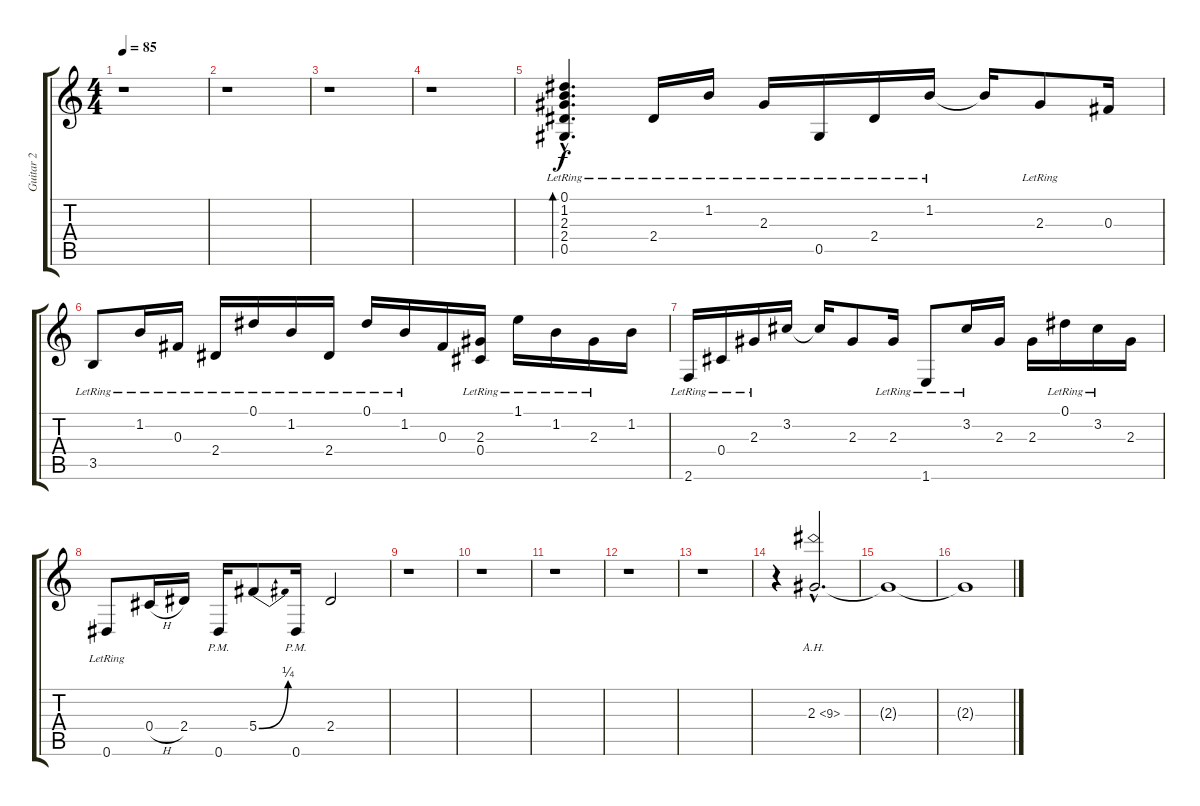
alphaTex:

\track ("Guitar 2" "Guitar 2") {instrument overdrivenguitar}
\staff {score tabs}
\tuning (Eb4 Bb3 Gb3 Db3 Ab2 Eb2) {hide}
\ts (4 4)
\tempo 85
\clef g2
\ks c
r.1{dy f} |
r.1 |
r.1 |
r.1 |
(0.1{hac lr} 1.2{hac lr} 2.3{hac lr} 2.4{hac lr} 0.5{hac lr}).4{d bd 120 volume 10 instrument acousticguitarsteel} 2.4{lr}.16 1.2{lr}.16 2.3{lr}.16 0.5{lr}.16 2.4{lr}.16 1.2{lr}.16 1.2{t}.16 2.3{lr}.8 0.3.16 |
3.5{lr}.8 1.2{lr}.16 0.3{lr}.16 2.4{lr}.16 0.1{lr}.16 1.2{lr}.16 2.4{lr}.16 0.1{lr}.16 1.2{lr}.16 0.3.16 (2.3{lr} 0.4{lr}).16 1.1{lr}.16 1.2{lr}.16 2.3{lr}.16 1.2.16 |
2.6{lr}.16 0.4{lr}.16 2.3{lr}.16 3.2.16 3.2{t}.16 2.3.8 2.3{lr}.16 1.6{lr}.8 3.2{lr}.16 2.3.16 2.3.16 0.1{lr}.16 3.2{lr}.16 2.3.16 |
0.6{lr}.8 0.4{h}.16 2.4.16 0.6{pm}.16 5.4{be (bend 0 0 60 1)}.8 0.6{pm}.16 2.4.2 |
r.1 |
r.1 |
r.1 |
r.1 |
r.1 |
r.4{volume 10 instrument overdrivenguitar} 2.3{ah 7 hac}.2{d} |
2.3{t}.1 |
2.3{t}.1{volume 0}
